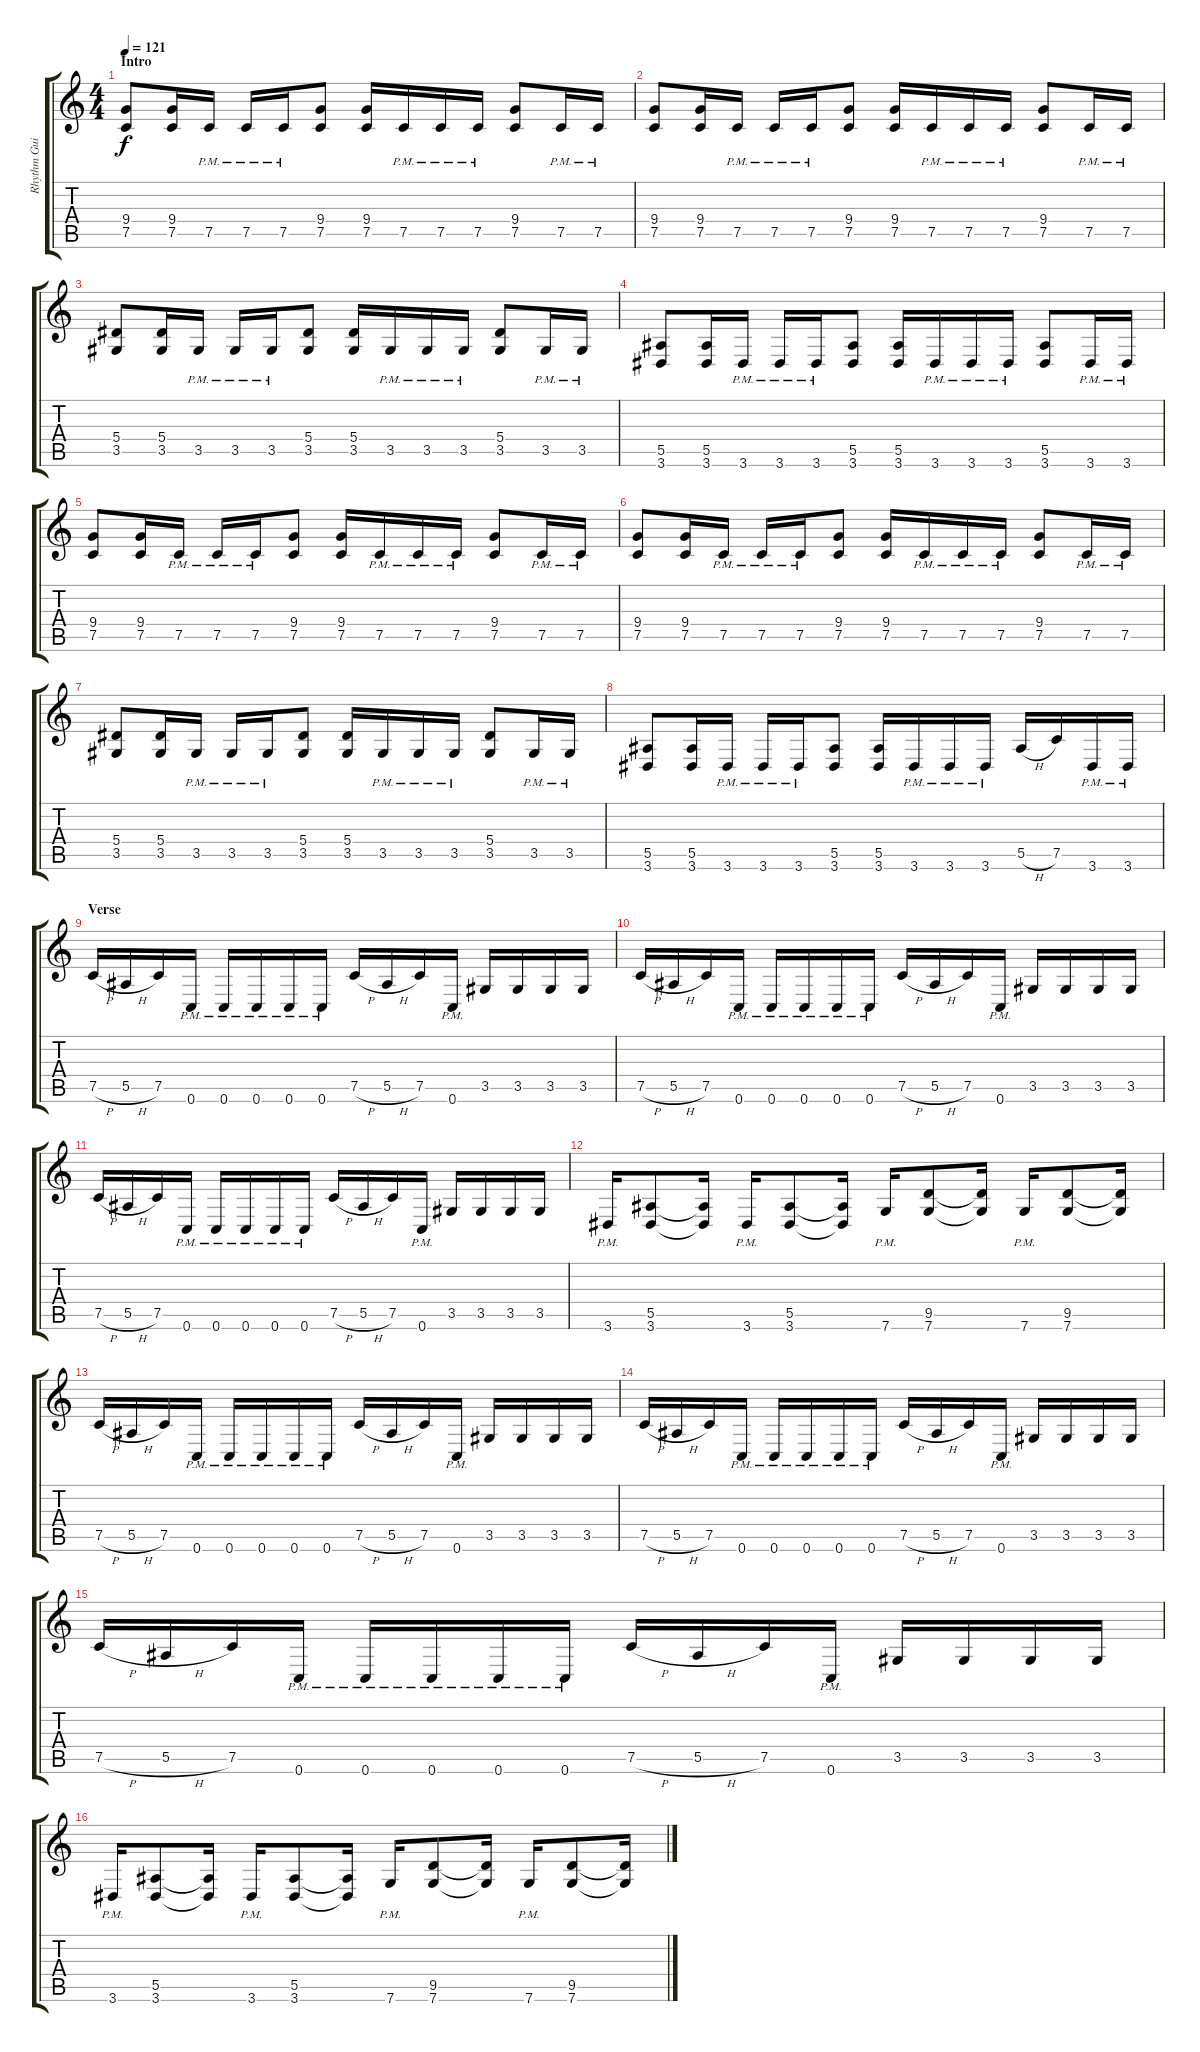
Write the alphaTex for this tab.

\track ("Rhythm Guitar" "Rhythm Gui") {instrument distortionguitar}
\staff {score tabs}
\tuning (C4 G3 Eb3 Bb2 F2 C2) {hide}
\ts (4 4)
\section ("" "Intro")
\tempo 121
\clef g2
\ks c
(9.4 7.5).8{dy f instrument distortionguitar} (9.4 7.5).16 7.5{pm}.16 7.5{pm}.16 7.5{pm}.16 (9.4 7.5).8 (9.4 7.5).16 7.5{pm}.16 7.5{pm}.16 7.5{pm}.16 (9.4 7.5).8 7.5{pm}.16 7.5{pm}.16 |
(9.4 7.5).8 (9.4 7.5).16 7.5{pm}.16 7.5{pm}.16 7.5{pm}.16 (9.4 7.5).8 (9.4 7.5).16 7.5{pm}.16 7.5{pm}.16 7.5{pm}.16 (9.4 7.5).8 7.5{pm}.16 7.5{pm}.16 |
(5.4 3.5).8 (5.4 3.5).16 3.5{pm}.16 3.5{pm}.16 3.5{pm}.16 (5.4 3.5).8 (5.4 3.5).16 3.5{pm}.16 3.5{pm}.16 3.5{pm}.16 (5.4 3.5).8 3.5{pm}.16 3.5{pm}.16 |
(5.5 3.6).8 (5.5 3.6).16 3.6{pm}.16 3.6{pm}.16 3.6{pm}.16 (5.5 3.6).8 (5.5 3.6).16 3.6{pm}.16 3.6{pm}.16 3.6{pm}.16 (5.5 3.6).8 3.6{pm}.16 3.6{pm}.16 |
(9.4 7.5).8 (9.4 7.5).16 7.5{pm}.16 7.5{pm}.16 7.5{pm}.16 (9.4 7.5).8 (9.4 7.5).16 7.5{pm}.16 7.5{pm}.16 7.5{pm}.16 (9.4 7.5).8 7.5{pm}.16 7.5{pm}.16 |
(9.4 7.5).8 (9.4 7.5).16 7.5{pm}.16 7.5{pm}.16 7.5{pm}.16 (9.4 7.5).8 (9.4 7.5).16 7.5{pm}.16 7.5{pm}.16 7.5{pm}.16 (9.4 7.5).8 7.5{pm}.16 7.5{pm}.16 |
(5.4 3.5).8 (5.4 3.5).16 3.5{pm}.16 3.5{pm}.16 3.5{pm}.16 (5.4 3.5).8 (5.4 3.5).16 3.5{pm}.16 3.5{pm}.16 3.5{pm}.16 (5.4 3.5).8 3.5{pm}.16 3.5{pm}.16 |
(5.5 3.6).8 (5.5 3.6).16 3.6{pm}.16 3.6{pm}.16 3.6{pm}.16 (5.5 3.6).8 (5.5 3.6).16 3.6{pm}.16 3.6{pm}.16 3.6{pm}.16 5.5{h}.16 7.5.16 3.6{pm}.16 3.6{pm}.16 |
\section ("" "Verse")
7.5{h}.16 5.5{h}.16 7.5.16 0.6{pm}.16 0.6{pm}.16 0.6{pm}.16 0.6{pm}.16 0.6{pm}.16 7.5{h}.16 5.5{h}.16 7.5.16 0.6{pm}.16 3.5.16 3.5.16 3.5.16 3.5.16 |
7.5{h}.16 5.5{h}.16 7.5.16 0.6{pm}.16 0.6{pm}.16 0.6{pm}.16 0.6{pm}.16 0.6{pm}.16 7.5{h}.16 5.5{h}.16 7.5.16 0.6{pm}.16 3.5.16 3.5.16 3.5.16 3.5.16 |
7.5{h}.16 5.5{h}.16 7.5.16 0.6{pm}.16 0.6{pm}.16 0.6{pm}.16 0.6{pm}.16 0.6{pm}.16 7.5{h}.16 5.5{h}.16 7.5.16 0.6{pm}.16 3.5.16 3.5.16 3.5.16 3.5.16 |
3.6{pm}.16 (5.5 3.6).8 (5.5{t} 3.6{t}).16 3.6{pm}.16 (5.5 3.6).8 (5.5{t} 3.6{t}).16 7.6{pm}.16 (9.5 7.6).8 (9.5{t} 7.6{t}).16 7.6{pm}.16 (9.5 7.6).8 (9.5{t} 7.6{t}).16 |
7.5{h}.16 5.5{h}.16 7.5.16 0.6{pm}.16 0.6{pm}.16 0.6{pm}.16 0.6{pm}.16 0.6{pm}.16 7.5{h}.16 5.5{h}.16 7.5.16 0.6{pm}.16 3.5.16 3.5.16 3.5.16 3.5.16 |
7.5{h}.16 5.5{h}.16 7.5.16 0.6{pm}.16 0.6{pm}.16 0.6{pm}.16 0.6{pm}.16 0.6{pm}.16 7.5{h}.16 5.5{h}.16 7.5.16 0.6{pm}.16 3.5.16 3.5.16 3.5.16 3.5.16 |
7.5{h}.16 5.5{h}.16 7.5.16 0.6{pm}.16 0.6{pm}.16 0.6{pm}.16 0.6{pm}.16 0.6{pm}.16 7.5{h}.16 5.5{h}.16 7.5.16 0.6{pm}.16 3.5.16 3.5.16 3.5.16 3.5.16 |
3.6{pm}.16 (5.5 3.6).8 (5.5{t} 3.6{t}).16 3.6{pm}.16 (5.5 3.6).8 (5.5{t} 3.6{t}).16 7.6{pm}.16 (9.5 7.6).8 (9.5{t} 7.6{t}).16 7.6{pm}.16 (9.5 7.6).8 (9.5{t} 7.6{t}).16
